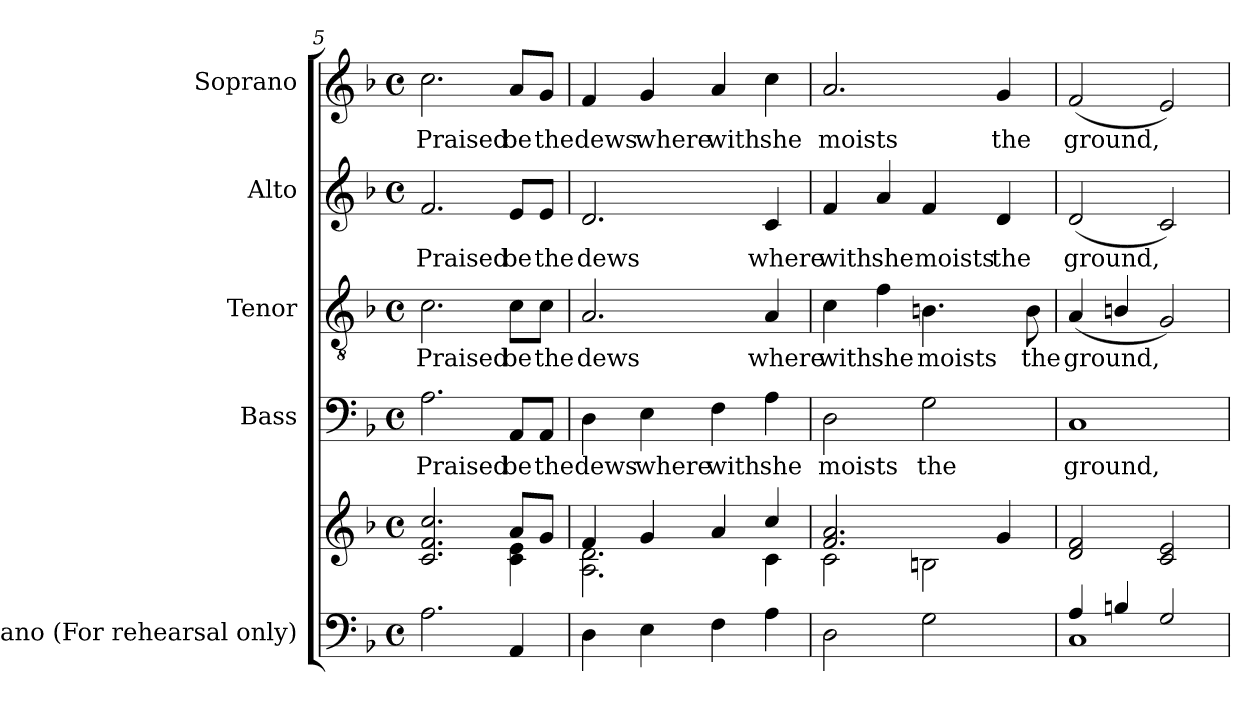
**kern	**kern	**kern	**text	**kern	**text	**kern	**text	**kern	**text
*part5	*part5	*part4	*part4	*part3	*part3	*part2	*part2	*part1	*part1
*staff6	*staff5	*staff4	*staff4	*staff3	*staff3	*staff2	*staff2	*staff1	*staff1
*I"Piano (For  rehearsal  only)	*	*I"Bass	*	*I"Tenor	*	*I"Alto	*	*I"Soprano	*
*I'Pno.	*	*I'B.	*	*I'T.	*	*I'A.	*	*I'S.	*
*clefF4	*clefG2	*clefF4	*	*clefGv2	*	*clefG2	*	*clefG2	*
*	*	*	*	*ITrd7c12	*	*	*	*	*
*k[b-]	*k[b-]	*k[b-]	*	*k[b-]	*	*k[b-]	*	*k[b-]	*
*F:	*F:	*F:	*	*F:	*	*F:	*	*F:	*
*M4/4	*M4/4	*M4/4	*	*M4/4	*	*M4/4	*	*M4/4	*
*met(c)	*met(c)	*met(c)	*	*met(c)	*	*met(c)	*	*met(c)	*
=5	=5	=5	=5	=5	=5	=5	=5	=5	=5
*	*^	*	*	*	*	*	*	*	*
!	!	!	!	!LO:LY:b:color=#000000	!	!	!	!	!	!
!	!	!	!	!	!	!LO:LY:b:color=#000000	!	!	!	!
!	!	!	!	!	!	!	!	!LO:LY:b:color=#000000	!	!
!	!	!	!	!	!	!	!	!	!	!LO:LY:b:color=#000000
2.Ai\	2.ryy	2.ci/ 2.fi 2.cci	2.Ai\	Praised	2.Ci\	Praised	2.fi/	Praised	2.cci\	Praised
!	!	!	!	!LO:LY:b:color=#000000	!	!	!	!	!	!
!	!	!	!	!	!	!LO:LY:b:color=#000000	!	!	!	!
!	!	!	!	!	!	!	!	!LO:LY:b:color=#000000	!	!
!	!	!	!	!	!	!	!	!	!	!LO:LY:b:color=#000000
4AAi/	8ai/L	4ci\ 4ei	8AAi/L	be	8Ci\L	be	8ei/L	be	8ai/L	be
!	!	!	!	!LO:LY:b:color=#000000	!	!	!	!	!	!
!	!	!	!	!	!	!LO:LY:b:color=#000000	!	!	!	!
!	!	!	!	!	!	!	!	!LO:LY:b:color=#000000	!	!
!	!	!	!	!	!	!	!	!	!	!LO:LY:b:color=#000000
.	8gi/J	.	8AAi/J	the	8Ci\J	the	8ei/J	the	8gi/J	the
=6	=6	=6	=6	=6	=6	=6	=6	=6	=6	=6
!	!	!	!	!LO:LY:b:color=#000000	!	!	!	!	!	!
!	!	!	!	!	!	!LO:LY:b:color=#000000	!	!	!	!
!	!	!	!	!	!	!	!	!LO:LY:b:color=#000000	!	!
!	!	!	!	!	!	!	!	!	!	!LO:LY:b:color=#000000
4Di\	4fi/	2.Ai\ 2.di	4Di\	dews	2.AAi/	dews	2.di/	dews	4fi/	dews
!	!	!	!	!LO:LY:b:color=#000000	!	!	!	!	!	!
!	!	!	!	!	!	!	!	!	!	!LO:LY:b:color=#000000
4Ei\	4gi/	.	4Ei\	where	.	.	.	.	4gi/	where
!	!	!	!	!LO:LY:b:color=#000000	!	!	!	!	!	!
!	!	!	!	!	!	!	!	!	!	!LO:LY:b:color=#000000
4Fi\	4ai/	.	4Fi\	with	.	.	.	.	4ai/	with
!	!	!	!	!LO:LY:b:color=#000000	!	!	!	!	!	!
!	!	!	!	!	!	!LO:LY:b:color=#000000	!	!	!	!
!	!	!	!	!	!	!	!	!LO:LY:b:color=#000000	!	!
!	!	!	!	!	!	!	!	!	!	!LO:LY:b:color=#000000
4Ai\	4cci/	4ci\	4Ai\	she	4AAi/	where	4ci/	where	4cci\	she
!!LO:LB:g=z
=7	=7	=7	=7	=7	=7	=7	=7	=7	=7	=7
!	!	!	!	!LO:LY:b:color=#000000	!	!	!	!	!	!
!	!	!	!	!	!	!LO:LY:b:color=#000000	!	!	!	!
!	!	!	!	!	!	!	!	!LO:LY:b:color=#000000	!	!
!	!	!	!	!	!	!	!	!	!	!LO:LY:b:color=#000000
2Di\	2.fi/ 2.ai	2ci\	2Di\	moists	4Ci\	with	4fi/	with	2.ai/	moists
!	!	!	!	!	!	!LO:LY:b:color=#000000	!	!	!	!
!	!	!	!	!	!	!	!	!LO:LY:b:color=#000000	!	!
.	.	.	.	.	4Fi\	she	4ai/	she	.	.
!	!	!	!	!LO:LY:b:color=#000000	!	!	!	!	!	!
!	!	!	!	!	!	!LO:LY:b:color=#000000	!	!	!	!
!	!	!	!	!	!	!	!	!LO:LY:b:color=#000000	!	!
2Gi\	.	2Bni\	2Gi\	the	4.BBni\	moists	4fi/	moists	.	.
!	!	!	!	!	!	!	!	!LO:LY:b:color=#000000	!	!
!	!	!	!	!	!	!	!	!	!	!LO:LY:b:color=#000000
.	4gi/	.	.	.	.	.	4di/	the	4gi/	the
!	!	!	!	!	!	!LO:LY:b:color=#000000	!	!	!	!
.	.	.	.	.	8BBi\	the	.	.	.	.
*	*v	*v	*	*	*	*	*	*	*	*
=8	=8	=8	=8	=8	=8	=8	=8	=8	=8
*^	*	*	*	*	*	*	*	*	*
!	!	!	!	!LO:LY:b:color=#000000	!	!	!	!	!	!
!	!	!	!	!	!	!LO:LY:b:color=#000000	!	!	!	!
!	!	!	!	!	!	!	!	!LO:LY:b:color=#000000	!	!
!	!	!	!	!	!	!	!	!	!	!LO:LY:b:color=#000000
4Ai/	1Ci	2di/ 2fi	1Ci	ground,	(4AAi/	ground,	(2di/	ground,	(2fi/	ground,
4Bni/	.	.	.	.	4BBni/	.	.	.	.	.
2Gi/	.	2ci/ 2ei	.	.	2GGi/)	.	2ci/)	.	2ei/)	.
*v	*v	*	*	*	*	*	*	*	*	*
=	=	=	=	=	=	=	=	=	=
*-	*-	*-	*-	*-	*-	*-	*-	*-	*-
